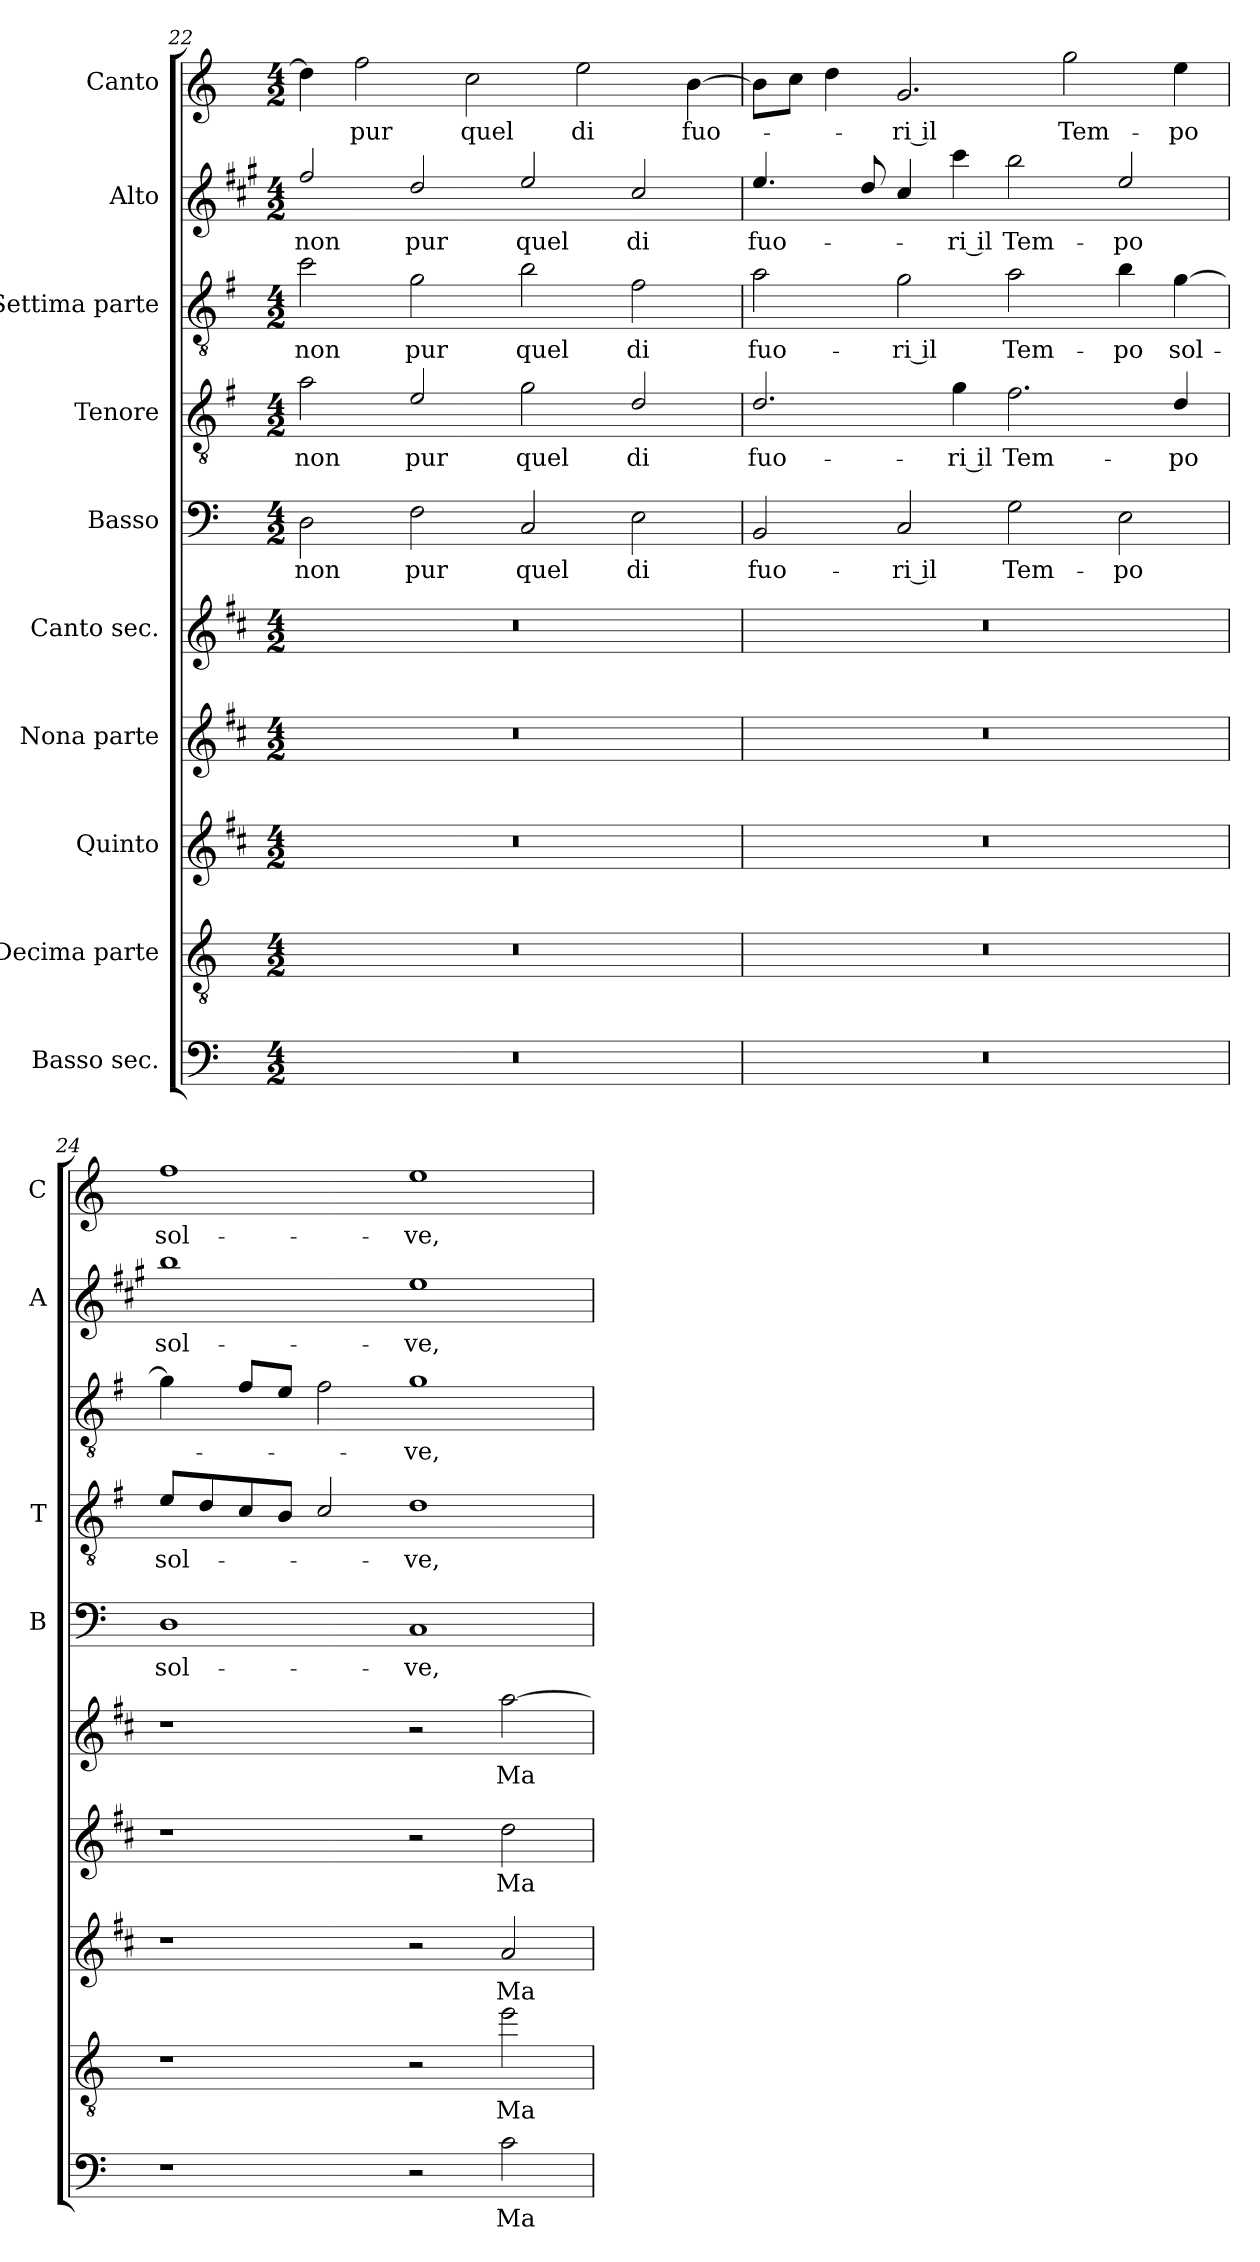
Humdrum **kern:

**kern	**text	**kern	**text	**kern	**text	**kern	**text	**kern	**text	**kern	**text	**kern	**text	**kern	**text	**kern	**text	**kern	**text
*part10	*part10	*part9	*part9	*part8	*part8	*part7	*part7	*part6	*part6	*part5	*part5	*part4	*part4	*part3	*part3	*part2	*part2	*part1	*part1
*staff10	*staff10	*staff9	*staff9	*staff8	*staff8	*staff7	*staff7	*staff6	*staff6	*staff5	*staff5	*staff4	*staff4	*staff3	*staff3	*staff2	*staff2	*staff1	*staff1
*I"Basso sec.	*	*I"Decima parte	*	*I"Quinto	*	*I"Nona parte	*	*I"Canto sec.	*	*I"Basso	*	*I"Tenore	*	*I"Settima parte	*	*I"Alto	*	*I"Canto	*
*	*	*	*	*	*	*	*	*	*	*I'B	*	*I'T	*	*	*	*I'A	*	*I'C	*
*clefF4	*	*clefGv2	*	*clefG2	*	*clefG2	*	*clefG2	*	*clefF4	*	*clefGv2	*	*clefGv2	*	*clefG2	*	*clefG2	*
*	*	*ITrd8c14	*	*ITrd1c2	*	*ITrd1c2	*	*ITrd1c2	*	*	*	*ITrd4c7	*	*ITrd4c7	*	*ITrd5c9	*	*	*
*k[]	*	*k[]	*	*k[]	*	*k[]	*	*k[]	*	*k[]	*	*k[]	*	*k[]	*	*k[]	*	*k[]	*
*C:	*	*C:	*	*C:	*	*C:	*	*C:	*	*C:	*	*C:	*	*C:	*	*C:	*	*C:	*
*M4/2	*	*M4/2	*	*M4/2	*	*M4/2	*	*M4/2	*	*M4/2	*	*M4/2	*	*M4/2	*	*M4/2	*	*M4/2	*
=22	=22	=22	=22	=22	=22	=22	=22	=22	=22	=22	=22	=22	=22	=22	=22	=22	=22	=22	=22
!	!	!	!	!	!	!	!	!	!	!	!LO:LY:b	!	!LO:LY:b	!	!LO:LY:b	!	!LO:LY:b	!	!
0r	.	0r	.	0r	.	0r	.	0r	.	2D\	non	2d\	non	2f\	non	2a/	non	4dd\]	.
!	!	!	!	!	!	!	!	!	!	!	!	!	!	!	!	!	!	!	!LO:LY:b
.	.	.	.	.	.	.	.	.	.	.	.	.	.	.	.	.	.	2ff\	pur
!	!	!	!	!	!	!	!	!	!	!	!LO:LY:b	!	!LO:LY:b	!	!LO:LY:b	!	!LO:LY:b	!	!
.	.	.	.	.	.	.	.	.	.	2F\	pur	2A/	pur	2c\	pur	2f/	pur	.	.
!	!	!	!	!	!	!	!	!	!	!	!	!	!	!	!	!	!	!	!LO:LY:b
.	.	.	.	.	.	.	.	.	.	.	.	.	.	.	.	.	.	2cc\	quel
!	!	!	!	!	!	!	!	!	!	!	!LO:LY:b	!	!LO:LY:b	!	!LO:LY:b	!	!LO:LY:b	!	!
.	.	.	.	.	.	.	.	.	.	2C/	quel	2c\	quel	2e\	quel	2g/	quel	.	.
!	!	!	!	!	!	!	!	!	!	!	!	!	!	!	!	!	!	!	!LO:LY:b
.	.	.	.	.	.	.	.	.	.	.	.	.	.	.	.	.	.	2ee\	di
!	!	!	!	!	!	!	!	!	!	!	!LO:LY:b	!	!LO:LY:b	!	!LO:LY:b	!	!LO:LY:b	!	!
.	.	.	.	.	.	.	.	.	.	2E\	di	2G/	di	2B\	di	2e/	di	.	.
!	!	!	!	!	!	!	!	!	!	!	!	!	!	!	!	!	!	!	!LO:LY:b
.	.	.	.	.	.	.	.	.	.	.	.	.	.	.	.	.	.	[4b\	fuo-
=23	=23	=23	=23	=23	=23	=23	=23	=23	=23	=23	=23	=23	=23	=23	=23	=23	=23	=23	=23
!	!	!	!	!	!	!	!	!	!	!	!LO:LY:b	!	!LO:LY:b	!	!LO:LY:b	!	!LO:LY:b	!	!
0r	.	0r	.	0r	.	0r	.	0r	.	2BB/	fuo-	2.G/	fuo-	2d\	fuo-	4.g/	fuo-	8b\L]	.
.	.	.	.	.	.	.	.	.	.	.	.	.	.	.	.	.	.	8cc\J	.
.	.	.	.	.	.	.	.	.	.	.	.	.	.	.	.	.	.	4dd\	.
.	.	.	.	.	.	.	.	.	.	.	.	.	.	.	.	8f/	.	.	.
!	!	!	!	!	!	!	!	!	!	!	!LO:LY:b	!	!	!	!LO:LY:b	!	!	!	!LO:LY:b
.	.	.	.	.	.	.	.	.	.	2C/	-ri il	.	.	2c\	-ri il	4e/	.	2.g/	-ri il
!	!	!	!	!	!	!	!	!	!	!	!	!	!LO:LY:b	!	!	!	!LO:LY:b	!	!
.	.	.	.	.	.	.	.	.	.	.	.	4c\	-ri il	.	.	4ee\	-ri il	.	.
!	!	!	!	!	!	!	!	!	!	!	!LO:LY:b	!	!LO:LY:b	!	!LO:LY:b	!	!LO:LY:b	!	!
.	.	.	.	.	.	.	.	.	.	2G\	Tem-	2.B\	Tem-	2d\	Tem-	2dd\	Tem-	.	.
!	!	!	!	!	!	!	!	!	!	!	!	!	!	!	!	!	!	!	!LO:LY:b
.	.	.	.	.	.	.	.	.	.	.	.	.	.	.	.	.	.	2gg\	Tem-
!	!	!	!	!	!	!	!	!	!	!	!LO:LY:b	!	!	!	!LO:LY:b	!	!LO:LY:b	!	!
.	.	.	.	.	.	.	.	.	.	2E\	-po	.	.	4e\	-po	2g/	-po	.	.
!	!	!	!	!	!	!	!	!	!	!	!	!	!LO:LY:b	!	!LO:LY:b	!	!	!	!LO:LY:b
.	.	.	.	.	.	.	.	.	.	.	.	4G/	-po	[4c\	sol-	.	.	4ee\	-po
=24	=24	=24	=24	=24	=24	=24	=24	=24	=24	=24	=24	=24	=24	=24	=24	=24	=24	=24	=24
!	!	!	!	!	!	!	!	!	!	!	!LO:LY:b	!	!LO:LY:b	!	!	!	!LO:LY:b	!	!LO:LY:b
1r	.	1r	.	1r	.	1r	.	1r	.	1D	sol-	8A/L	sol-	4c\]	.	1dd	sol-	1ff	sol-
.	.	.	.	.	.	.	.	.	.	.	.	8G/	.	.	.	.	.	.	.
.	.	.	.	.	.	.	.	.	.	.	.	8F/	.	8B/L	.	.	.	.	.
.	.	.	.	.	.	.	.	.	.	.	.	8E/J	.	8A/J	.	.	.	.	.
.	.	.	.	.	.	.	.	.	.	.	.	2F/	.	2B\	.	.	.	.	.
!	!	!	!	!	!	!	!	!	!	!	!LO:LY:b	!	!LO:LY:b	!	!LO:LY:b	!	!LO:LY:b	!	!LO:LY:b
2r	.	2r	.	2r	.	2r	.	2r	.	1C	-ve,	1G	-ve,	1c	-ve,	1g	-ve,	1ee	-ve,
!	!LO:LY:b	!	!LO:LY:b	!	!LO:LY:b	!	!LO:LY:b	!	!LO:LY:b	!	!	!	!	!	!	!	!	!	!
2c\	Ma	2e\	Ma	2g/	Ma	2cc\	Ma	[2gg\	Ma	.	.	.	.	.	.	.	.	.	.
=	=	=	=	=	=	=	=	=	=	=	=	=	=	=	=	=	=	=	=
*-	*-	*-	*-	*-	*-	*-	*-	*-	*-	*-	*-	*-	*-	*-	*-	*-	*-	*-	*-
